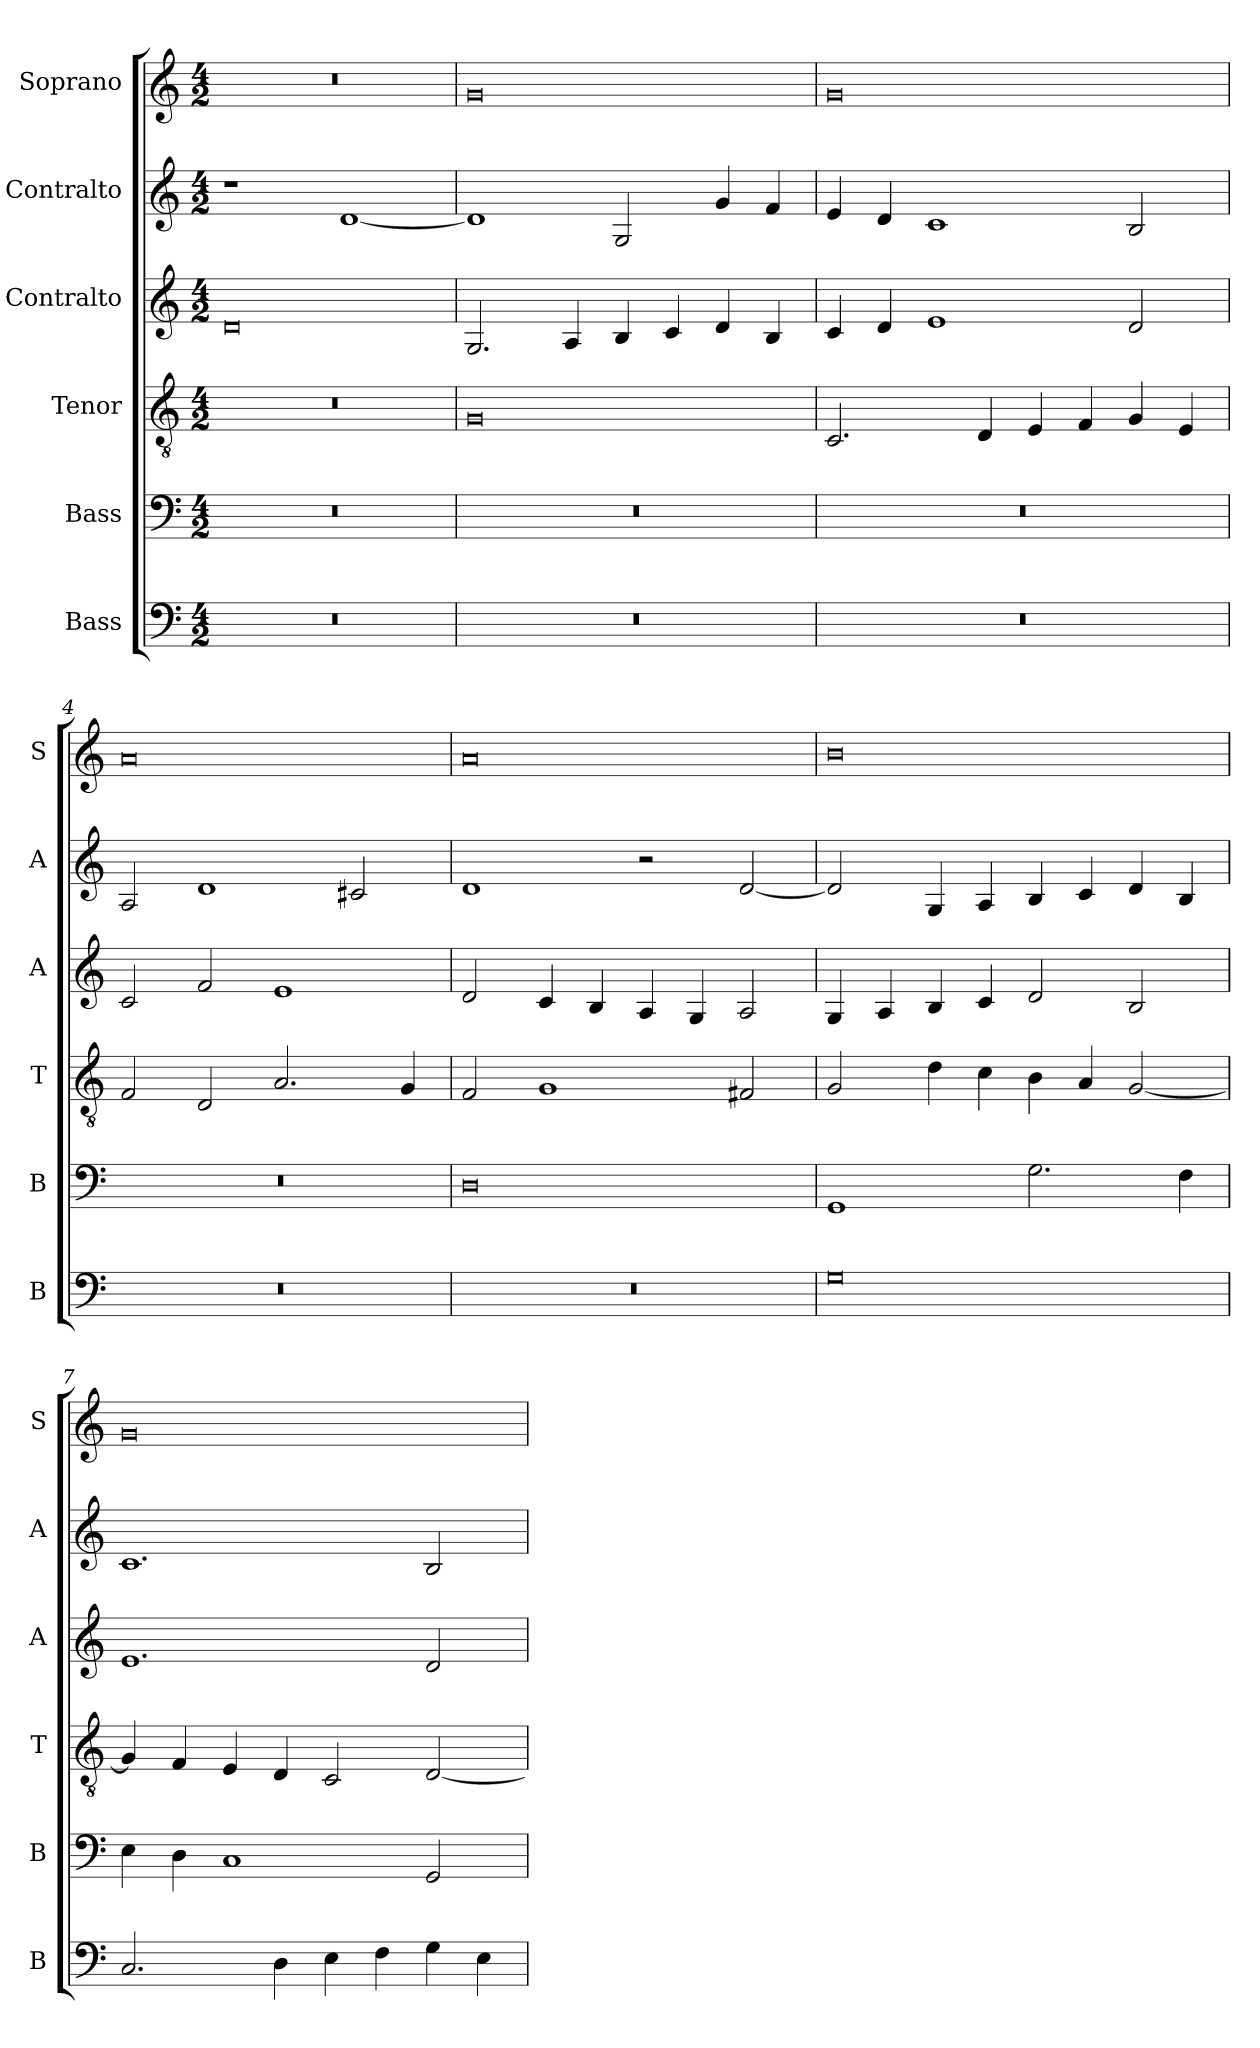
**kern	**kern	**kern	**kern	**kern	**kern
*part6	*part5	*part4	*part3	*part2	*part1
*staff6	*staff5	*staff4	*staff3	*staff2	*staff1
*I"Bass	*I"Bass	*I"Tenor	*I"Contralto	*I"Contralto	*I"Soprano
*I'B	*I'B	*I'T	*I'A	*I'A	*I'S
*clefF4	*clefF4	*clefGv2	*clefG2	*clefG2	*clefG2
*k[]	*k[]	*k[]	*k[]	*k[]	*k[]
*G:mix	*G:mix	*G:mix	*G:mix	*G:mix	*G:mix
*M4/2	*M4/2	*M4/2	*M4/2	*M4/2	*M4/2
=1	=1	=1	=1	=1	=1
0r	0r	0r	0d	1r	0r
.	.	.	.	[1d	.
=2	=2	=2	=2	=2	=2
0r	0r	0G	2.G	1d]	0g
.	.	.	4A	.	.
.	.	.	4B	2G	.
.	.	.	4c	.	.
.	.	.	4d	4g	.
.	.	.	4B	4f	.
=3	=3	=3	=3	=3	=3
0r	0r	2.C	4c	4e	0g
.	.	.	4d	4d	.
.	.	.	1e	1c	.
.	.	4D	.	.	.
.	.	4E	.	.	.
.	.	4F	.	.	.
.	.	4G	2d	2B	.
.	.	4E	.	.	.
=4	=4	=4	=4	=4	=4
0r	0r	2F	2c	2A	0a
.	.	2D	2f	1d	.
.	.	2.A	1e	.	.
.	.	.	.	2c#X	.
.	.	4G	.	.	.
=5	=5	=5	=5	=5	=5
0r	0D	2F	2d	1d	0a
.	.	1G	4c	.	.
.	.	.	4B	.	.
.	.	.	4A	2r	.
.	.	.	4G	.	.
.	.	2F#X	2A	[2d	.
=6	=6	=6	=6	=6	=6
0G	1GG	2G	4G	2d]	0b
.	.	.	4A	.	.
.	.	4d	4B	4G	.
.	.	4c	4c	4A	.
.	2.G	4B	2d	4B	.
.	.	4A	.	4c	.
.	.	[2G	2B	4d	.
.	4F	.	.	4B	.
=7	=7	=7	=7	=7	=7
2.C	4E	4G]	1.e	1.c	0g
.	4D	4F	.	.	.
.	1C	4E	.	.	.
4D	.	4D	.	.	.
4E	.	2C	.	.	.
4F	.	.	.	.	.
4G	2GG	[2D	2d	2B	.
4E	.	.	.	.	.
=	=	=	=	=	=
*-	*-	*-	*-	*-	*-
